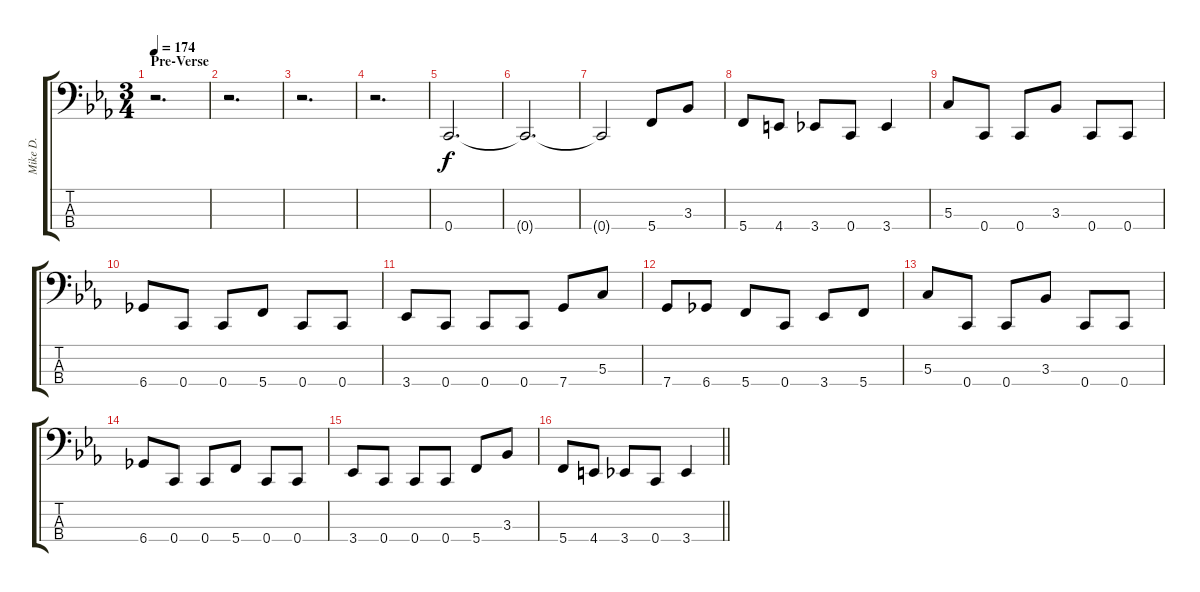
\track ("Mike D." "Mike D.") {instrument electricbasspick}
\staff {score tabs}
\tuning (F2 C2 G1 C1) {hide}
\ts (3 4)
\section ("" "Pre-Verse")
\tempo 174
\clef f4
\ks cminor
r.2{d dy f} |
r.2{d} |
r.2{d} |
r.2{d} |
0.4.2{d} |
0.4{t}.2{d} |
0.4{t}.2 5.4.8 3.3.8 |
5.4.8 4.4.8 3.4.8 0.4.8 3.4.4 |
5.3.8 0.4.8 0.4.8 3.3.8 0.4.8 0.4.8 |
6.4.8 0.4.8 0.4.8 5.4.8 0.4.8 0.4.8 |
3.4.8 0.4.8 0.4.8 0.4.8 7.4.8 5.3.8 |
7.4.8 6.4.8 5.4.8 0.4.8 3.4.8 5.4.8 |
5.3.8 0.4.8 0.4.8 3.3.8 0.4.8 0.4.8 |
6.4.8 0.4.8 0.4.8 5.4.8 0.4.8 0.4.8 |
3.4.8 0.4.8 0.4.8 0.4.8 5.4.8 3.3.8 |
\barLineRight lightlight
5.4.8 4.4.8 3.4.8 0.4.8 3.4.4
